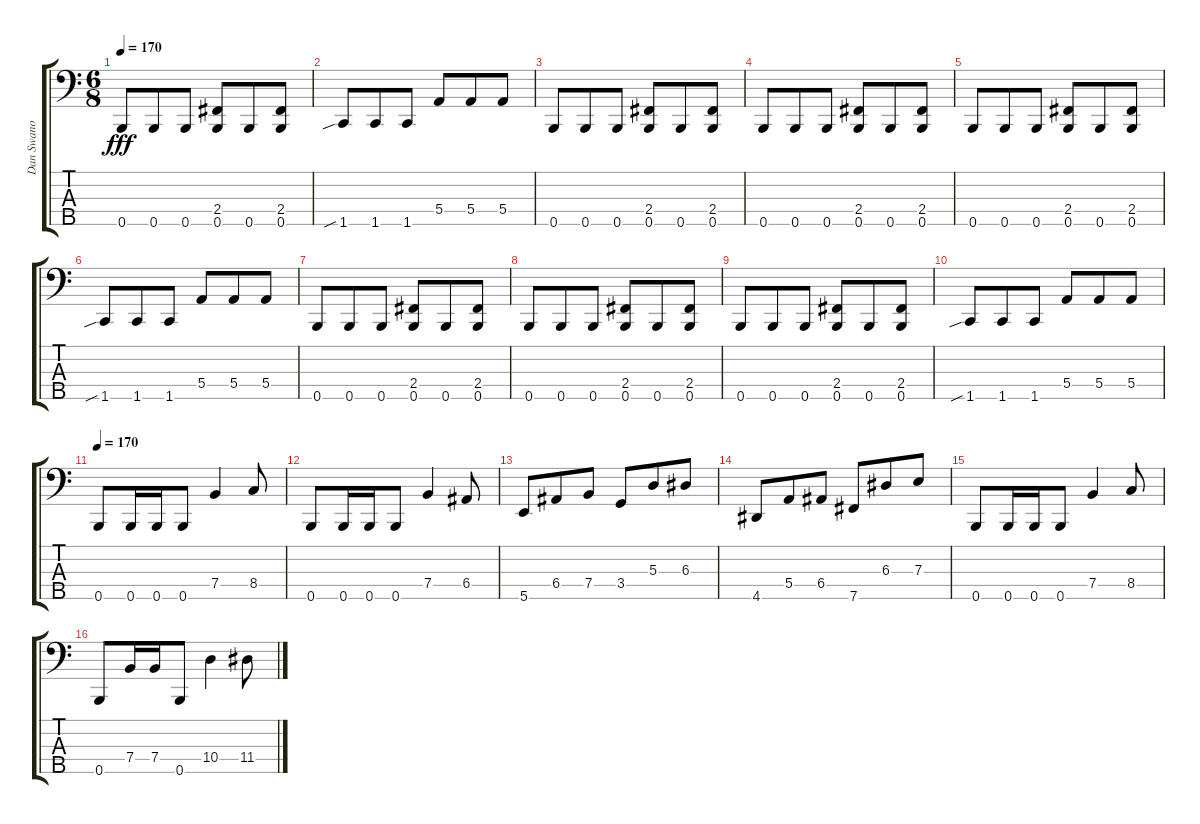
\track ("Dan Swano" "Dan Swano") {instrument electricbassfinger}
\staff {score tabs}
\tuning (G2 D2 A1 E1 B0) {hide}
\ts (6 8)
\tempo 170
\clef f4
\ks c
0.5.8{dy fff} 0.5.8 0.5.8 (2.4 0.5).8 0.5.8 (2.4 0.5).8 |
1.5{sib}.8 1.5.8 1.5.8 5.4.8 5.4.8 5.4.8 |
0.5.8 0.5.8 0.5.8 (2.4 0.5).8 0.5.8 (2.4 0.5).8 |
0.5.8 0.5.8 0.5.8 (2.4 0.5).8 0.5.8 (2.4 0.5).8 |
0.5.8 0.5.8 0.5.8 (2.4 0.5).8 0.5.8 (2.4 0.5).8 |
1.5{sib}.8 1.5.8 1.5.8 5.4.8 5.4.8 5.4.8 |
0.5.8 0.5.8 0.5.8 (2.4 0.5).8 0.5.8 (2.4 0.5).8 |
0.5.8 0.5.8 0.5.8 (2.4 0.5).8 0.5.8 (2.4 0.5).8 |
0.5.8 0.5.8 0.5.8 (2.4 0.5).8 0.5.8 (2.4 0.5).8 |
1.5{sib}.8 1.5.8 1.5.8 5.4.8 5.4.8 5.4.8 |
\tempo 170
0.5.8 0.5.16 0.5.16 0.5.8 7.4.4 8.4.8 |
0.5.8 0.5.16 0.5.16 0.5.8 7.4.4 6.4.8 |
5.5.8 6.4.8 7.4.8 3.4.8 5.3.8 6.3.8 |
4.5.8 5.4.8 6.4.8 7.5.8 6.3.8 7.3.8 |
0.5.8 0.5.16 0.5.16 0.5.8 7.4.4 8.4.8 |
0.5.8 7.4.16 7.4.16 0.5.8 10.4.4 11.4.8
